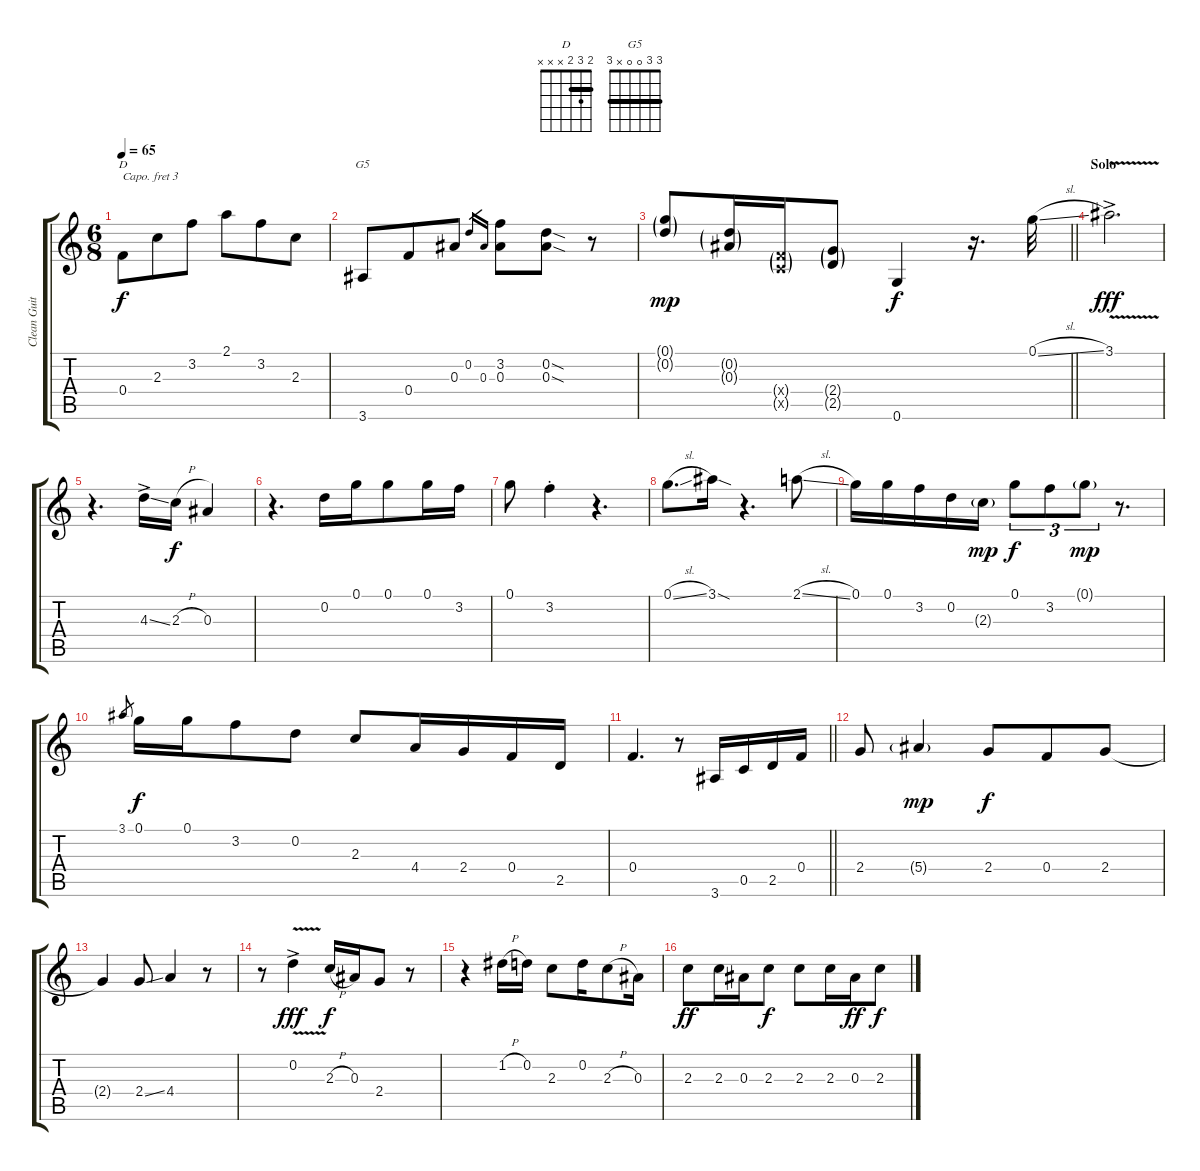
\track ("Clean Guitar" "Clean Guit") {instrument electricguitarjazz}
\staff {score tabs}
\capo 3
\tuning (E4 B3 G3 D3 A2 E2) {hide}
\chord ("D" 2 3 2 x x x) {barre 2}
\chord ("G5" 3 3 0 0 x 3) {barre 3}
\ts (6 8)
\tempo 65
\clef g2
\ks c
0.4.8{ch "D" dy f} 2.3.8 3.2.8 2.1.8 3.2.8 2.3.8 |
3.6.8{ch "G5"} 0.4.8 0.3.8 0.2.16{gr} 0.3.16{gr} (3.2 0.3).8 (0.2{sod} 0.3{sod}).8 r.8 |
\barLineRight lightlight
(0.1{g} 0.2{g}).8{dy mp} (0.2{g} 0.3{g}).16 (0.4{g x} 0.5{g x}).16 (2.4{g} 2.5{g}).8 0.6.4{dy f} r.16{d} 0.1{sl}.32{volume 10 instrument electricguitarclean} |
\section ("" "Solo")
3.1{v ac}.2{d dy fff} |
r.4{d} 4.3{ss ac}.16 2.3{h}.16{dy f} 0.3.4 |
r.4{d} 0.2.16 0.1.16 0.1.8 0.1.16 3.2.16 |
0.1.8 3.2{st}.4 r.4{d} |
0.1{sl}.8{d} 3.1{sod}.16 r.4{d} 2.1{sl}.8 |
0.1.16 0.1.16 3.2.16 0.2.16 2.3{g}.16{dy mp} 0.1.8{tu (3 2) dy f} 3.2.8{tu (3 2)} 0.1{g}.8{tu (3 2) dy mp} r.8{d} |
3.1.8{gr} 0.1.16{dy f} 0.1.16 3.2.8 0.2.8 2.3.8 4.4.16 2.4.16 0.4.16 2.5.16 |
\barLineRight lightlight
0.4.4{d} r.8 3.6.16 0.5.16 2.5.16 0.4.16 |
\section ("" "")
2.4.8 5.4{g}.4{dy mp} 2.4.8{dy f} 0.4.8 2.4.8 |
2.4{t}.4 2.4{ss}.8 4.4.4 r.8 |
r.8 0.2{v ac}.4{dy fff} 2.3{h}.16{dy f} 0.3.16 2.4.8 r.8 |
r.4 1.2{h}.16 0.2.16 2.3.8 0.2.16 2.3{h}.8 0.3.16 |
2.3.8{dy ff} 2.3.16 0.3.16 2.3.8{dy f} 2.3.8 2.3.16 0.3.16{dy ff} 2.3.8{dy f}
